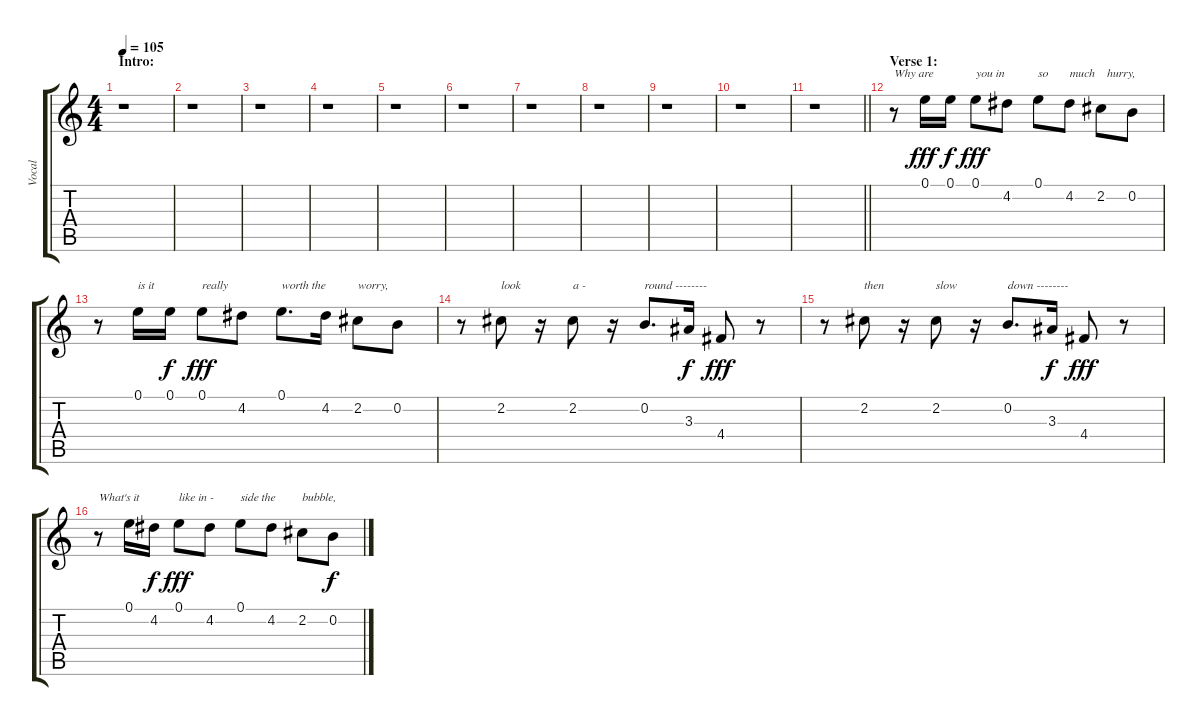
\track ("Vocal" "Vocal") {instrument slapbass1}
\staff {score tabs}
\tuning (E4 B3 G3 D3 A2 E2) {hide}
\ts (4 4)
\section ("" "Intro:")
\tempo 105
\clef g2
\ks c
r.1{dy fff instrument slapbass1} |
r.1 |
r.1 |
r.1 |
r.1 |
r.1 |
r.1 |
r.1 |
r.1 |
r.1 |
\barLineRight lightlight
r.1 |
\section ("" "Verse 1:")
r.8{txt "Why are" volume 11 instrument lead6voice} 0.1.16 0.1.16{dy f} 0.1.8{txt "you in" dy fff} 4.2.8 0.1.8{txt "so"} 4.2.8{txt "much"} 2.2.8{txt "  hurry,"} 0.2.8 |
r.8 0.1.16{txt "is it"} 0.1.16{dy f} 0.1.8{txt "really" dy fff} 4.2.8 0.1.8{d txt "worth the"} 4.2.16 2.2.8{txt "worry,"} 0.2.8 |
r.8 2.2.8{txt "look"} r.16 2.2.8{txt "a -"} r.16 0.2.8{d txt "round --------"} 3.3.16{dy f} 4.4.8{dy fff} r.8 |
r.8 2.2.8{txt "then"} r.16 2.2.8{txt "slow"} r.16 0.2.8{d txt "down --------"} 3.3.16{dy f} 4.4.8{dy fff} r.8 |
r.8{txt "What's it"} 0.1.16 4.2.16{dy f} 0.1.8{txt "like in -" dy fff} 4.2.8 0.1.8{txt "side the"} 4.2.8 2.2.8{txt "bubble,"} 0.2.8{dy f}
